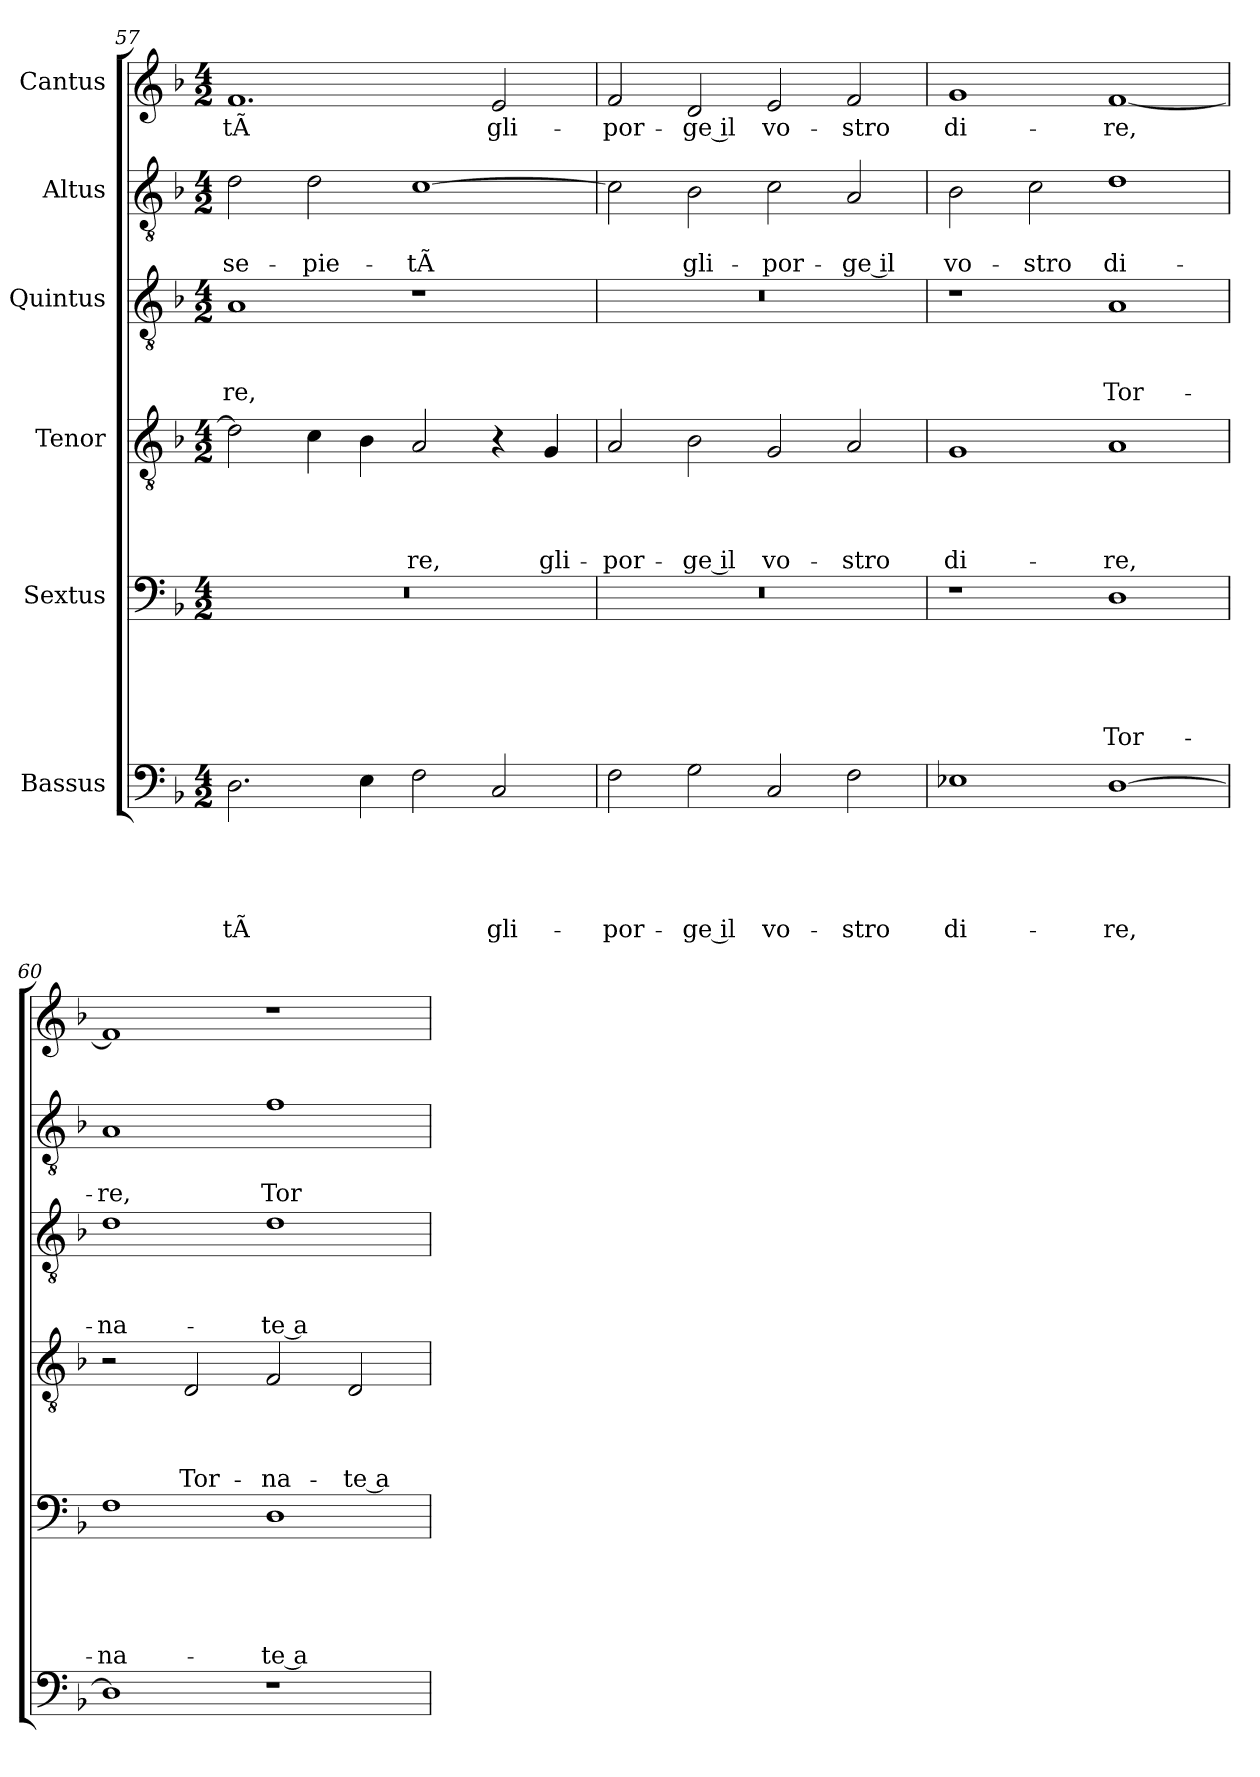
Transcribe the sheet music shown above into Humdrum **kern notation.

**kern	**text	**text	**text	**text	**text	**kern	**text	**text	**text	**text	**text	**kern	**text	**text	**text	**text	**kern	**text	**text	**text	**kern	**text	**text	**kern	**text
*part6	*part6	*part6	*part6	*part6	*part6	*part5	*part5	*part5	*part5	*part5	*part5	*part4	*part4	*part4	*part4	*part4	*part3	*part3	*part3	*part3	*part2	*part2	*part2	*part1	*part1
*staff6	*staff6	*staff6	*staff6	*staff6	*staff6	*staff5	*staff5	*staff5	*staff5	*staff5	*staff5	*staff4	*staff4	*staff4	*staff4	*staff4	*staff3	*staff3	*staff3	*staff3	*staff2	*staff2	*staff2	*staff1	*staff1
*I"Bassus	*	*	*	*	*	*I"Sextus	*	*	*	*	*	*I"Tenor	*	*	*	*	*I"Quintus	*	*	*	*I"Altus	*	*	*I"Cantus	*
*clefF4	*	*	*	*	*	*clefF4	*	*	*	*	*	*clefGv2	*	*	*	*	*clefGv2	*	*	*	*clefGv2	*	*	*clefG2	*
*k[b-]	*	*	*	*	*	*k[b-]	*	*	*	*	*	*k[b-]	*	*	*	*	*k[b-]	*	*	*	*k[b-]	*	*	*k[b-]	*
*M4/2	*	*	*	*	*	*M4/2	*	*	*	*	*	*M4/2	*	*	*	*	*M4/2	*	*	*	*M4/2	*	*	*M4/2	*
=57	=57	=57	=57	=57	=57	=57	=57	=57	=57	=57	=57	=57	=57	=57	=57	=57	=57	=57	=57	=57	=57	=57	=57	=57	=57
2.D\	.	.	.	.	-tÃ	0r	.	.	.	.	.	2d\]	.	.	.	.	1A/	.	.	-re,	2d\	.	se-	1.f/	-tÃ
.	.	.	.	.	.	.	.	.	.	.	.	4c\	.	.	.	.	.	.	.	.	2d\	.	pie-	.	.
4E\	.	.	.	.	.	.	.	.	.	.	.	4B-\	.	.	.	.	.	.	.	.	.	.	.	.	.
2F\	.	.	.	.	.	.	.	.	.	.	.	2A/	.	.	.	-re,	1r	.	.	.	[1c\	.	-tÃ	.	.
2C/	.	.	.	.	gli-	.	.	.	.	.	.	4r	.	.	.	.	.	.	.	.	.	.	.	2e/	gli-
.	.	.	.	.	.	.	.	.	.	.	.	4G/	.	.	.	gli-	.	.	.	.	.	.	.	.	.
=58	=58	=58	=58	=58	=58	=58	=58	=58	=58	=58	=58	=58	=58	=58	=58	=58	=58	=58	=58	=58	=58	=58	=58	=58	=58
2F\	.	.	.	.	por-	0r	.	.	.	.	.	2A/	.	.	.	por-	0r	.	.	.	2c\]	.	.	2f/	por-
2G\	.	.	.	.	-ge il	.	.	.	.	.	.	2B-\	.	.	.	-ge il	.	.	.	.	2B-\	.	gli-	2d/	-ge il
2C/	.	.	.	.	vo-	.	.	.	.	.	.	2G/	.	.	.	vo-	.	.	.	.	2c\	.	por-	2e/	vo-
2F\	.	.	.	.	-stro	.	.	.	.	.	.	2A/	.	.	.	-stro	.	.	.	.	2A/	.	-ge il	2f/	-stro
=59	=59	=59	=59	=59	=59	=59	=59	=59	=59	=59	=59	=59	=59	=59	=59	=59	=59	=59	=59	=59	=59	=59	=59	=59	=59
1E-X\	.	.	.	.	di-	1r	.	.	.	.	.	1G/	.	.	.	di-	1r	.	.	.	2B-\	.	vo-	1g/	di-
.	.	.	.	.	.	.	.	.	.	.	.	.	.	.	.	.	.	.	.	.	2c\	.	-stro	.	.
[1D\	.	.	.	.	-re,	1D\	.	.	.	.	Tor-	1A/	.	.	.	-re,	1A/	.	.	Tor-	1d\	.	di-	[1f/	-re,
=60	=60	=60	=60	=60	=60	=60	=60	=60	=60	=60	=60	=60	=60	=60	=60	=60	=60	=60	=60	=60	=60	=60	=60	=60	=60
1D\]	.	.	.	.	.	1F\	.	.	.	.	-na-	2r	.	.	.	.	1d\	.	.	-na-	1A/	.	-re,	1f/]	.
.	.	.	.	.	.	.	.	.	.	.	.	2D/	.	.	.	Tor-	.	.	.	.	.	.	.	.	.
1r	.	.	.	.	.	1D\	.	.	.	.	-te a	2F/	.	.	.	-na-	1d\	.	.	-te a	1f\	.	Tor-	1r	.
.	.	.	.	.	.	.	.	.	.	.	.	2D/	.	.	.	-te a	.	.	.	.	.	.	.	.	.
=	=	=	=	=	=	=	=	=	=	=	=	=	=	=	=	=	=	=	=	=	=	=	=	=	=
*-	*-	*-	*-	*-	*-	*-	*-	*-	*-	*-	*-	*-	*-	*-	*-	*-	*-	*-	*-	*-	*-	*-	*-	*-	*-
